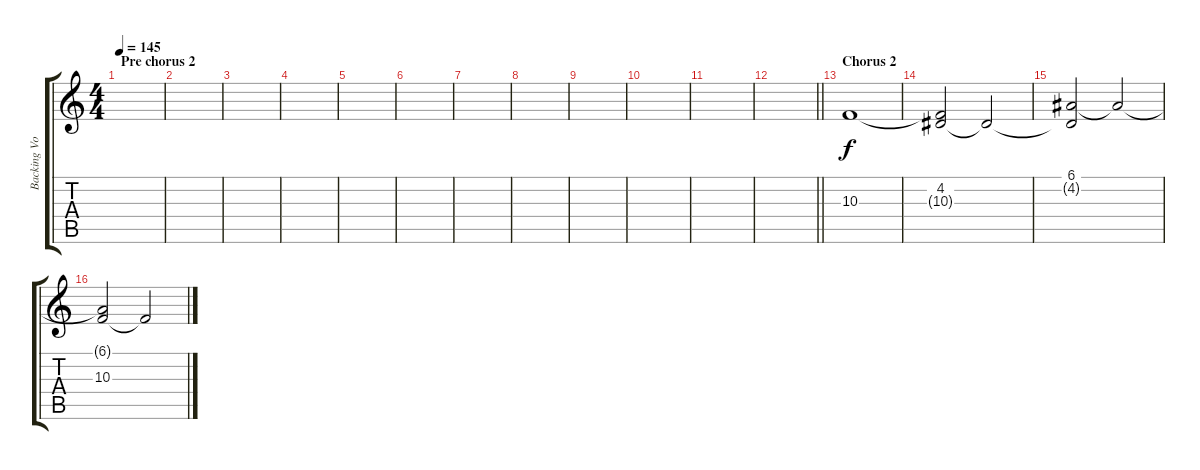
\track ("Backing Vocals" "Backing Vo") {instrument churchorgan}
\staff {score tabs}
\tuning (E4 B3 G3 D3 A2 E2) {hide}
\ts (4 4)
\section ("" "Pre chorus 2")
\tempo 145
\clef g2
\ks c
|
|
|
|
|
|
|
|
|
|
|
\barLineRight lightlight
|
\section ("" "Chorus 2")
10.3.1 |
(4.2 10.3{t}).2 4.2{t}.2 |
(6.1 4.2{t}).2 6.1{t}.2 |
(6.1{t} 10.3).2 10.3{t}.2
